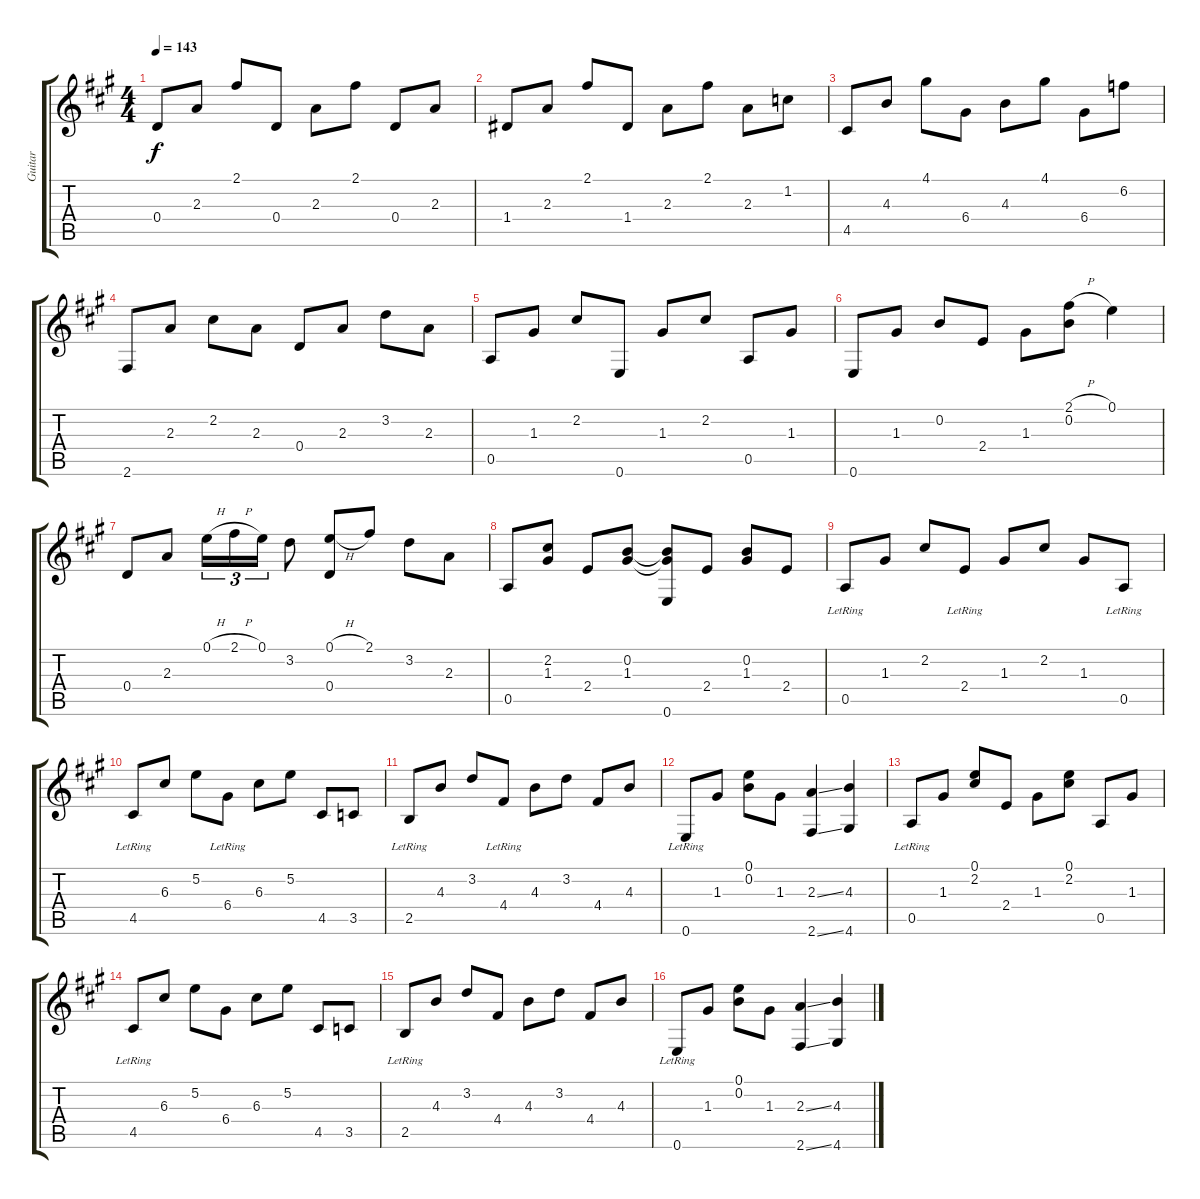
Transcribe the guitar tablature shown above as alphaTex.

\track ("Guitar" "Guitar") {instrument acousticguitarnylon}
\staff {score tabs}
\tuning (E4 B3 G3 D3 A2 E2) {hide}
\ts (4 4)
\tempo 143
\clef g2
\ks a
0.4.8{dy f} 2.3.8 2.1.8 0.4.8 2.3.8 2.1.8 0.4.8 2.3.8 |
1.4.8 2.3.8 2.1.8 1.4.8 2.3.8 2.1.8 2.3.8 1.2.8 |
4.5.8 4.3.8 4.1.8 6.4.8 4.3.8 4.1.8 6.4.8 6.2.8 |
2.6.8 2.3.8 2.2.8 2.3.8 0.4.8 2.3.8 3.2.8 2.3.8 |
0.5.8 1.3.8 2.2.8 0.6.8 1.3.8 2.2.8 0.5.8 1.3.8 |
0.6.8 1.3.8 0.2.8 2.4.8 1.3.8 (2.1{h} 0.2).8 0.1.4 |
0.4.8 2.3.8 0.1{h}.16{tu (3 2)} 2.1{h}.16{tu (3 2)} 0.1.16{tu (3 2)} 3.2.8 (0.1{h} 0.4).8 2.1.8 3.2.8 2.3.8 |
0.5.8 (2.2 1.3).8 2.4.8 (0.2 1.3).8 (0.2{t} 1.3{t} 0.6).8 2.4.8 (0.2 1.3).8 2.4.8 |
0.5{lr}.8 1.3.8 2.2.8 2.4{lr}.8 1.3.8 2.2.8 1.3.8 0.5{lr}.8 |
4.5{lr}.8 6.3.8 5.2.8 6.4{lr}.8 6.3.8 5.2.8 4.5.8 3.5.8 |
2.5{lr}.8 4.3.8 3.2.8 4.4{lr}.8 4.3.8 3.2.8 4.4.8 4.3.8 |
0.6{lr}.8 1.3.8 (0.1 0.2).8 1.3.8 (2.3{ss} 2.6{ss}).4 (4.3 4.6).4 |
0.5{lr}.8 1.3.8 (0.1 2.2).8 2.4.8 1.3.8 (0.1 2.2).8 0.5.8 1.3.8 |
4.5{lr}.8 6.3.8 5.2.8 6.4.8 6.3.8 5.2.8 4.5.8 3.5.8 |
2.5{lr}.8 4.3.8 3.2.8 4.4.8 4.3.8 3.2.8 4.4.8 4.3.8 |
0.6{lr}.8 1.3.8 (0.1 0.2).8 1.3.8 (2.3{ss} 2.6{ss}).4 (4.3 4.6).4
